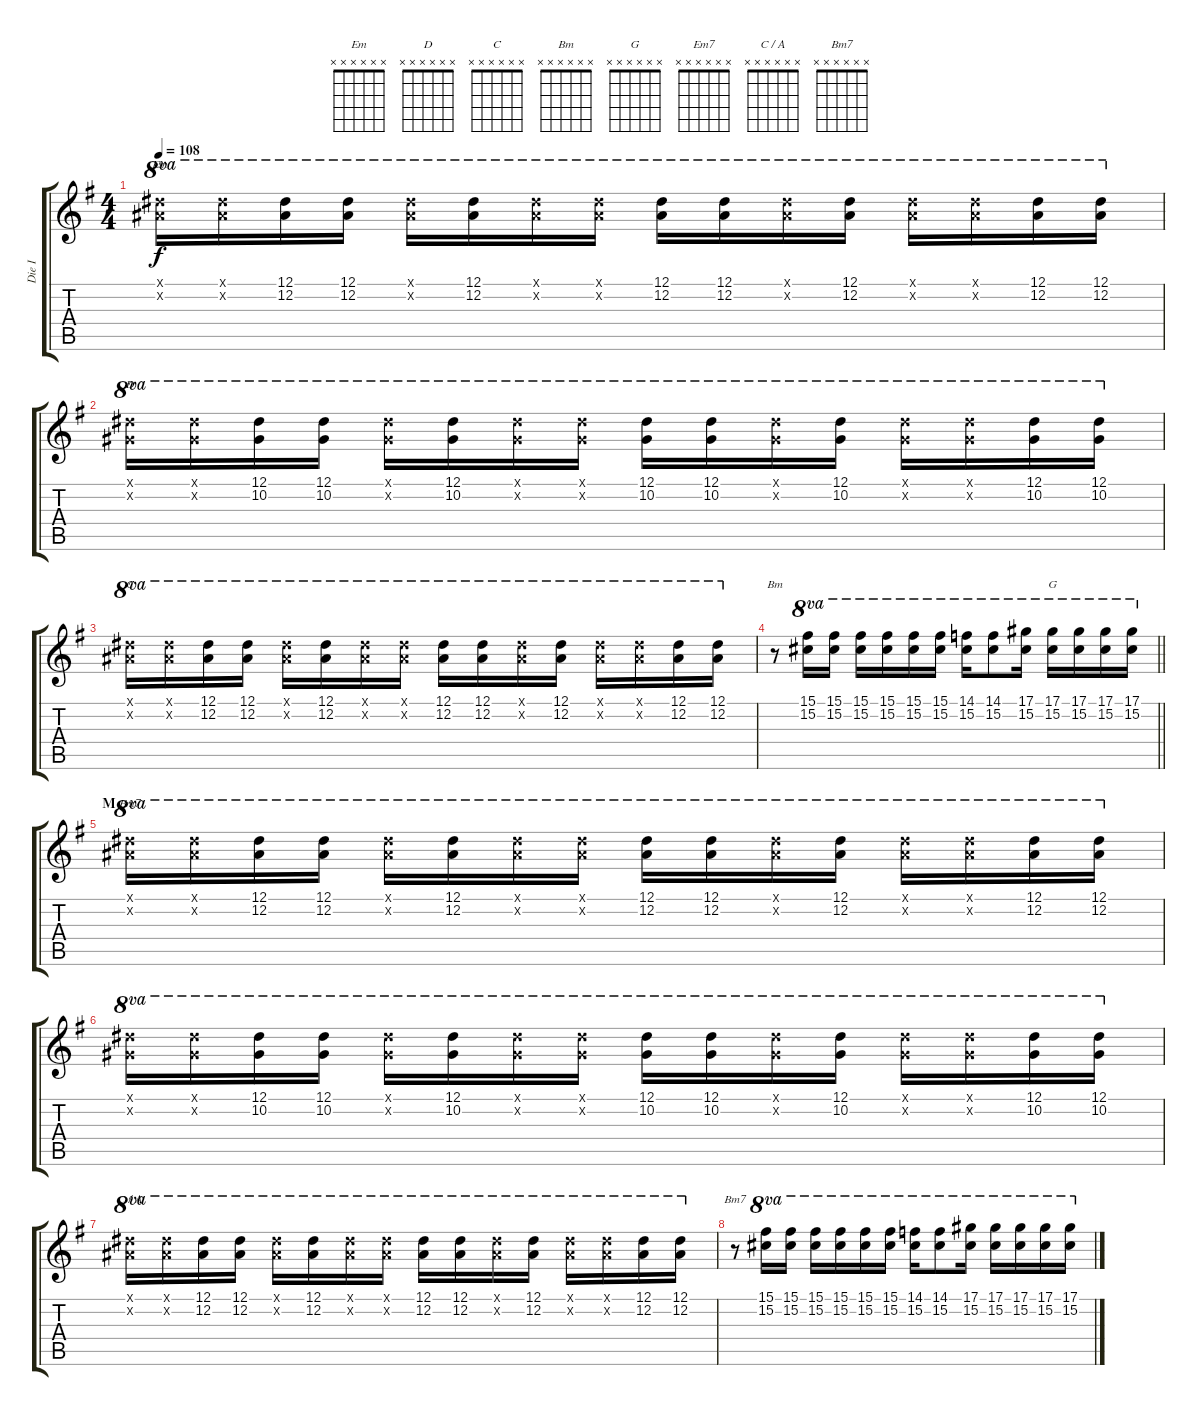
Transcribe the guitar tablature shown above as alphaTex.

\track ("Die I" "Die I") {instrument electricguitarclean}
\staff {score tabs}
\tuning (Eb4 Bb3 Gb3 Db3 Ab2 Db2) {hide}
\chord ("Em" x x x x x x)
\chord ("D" x x x x x x)
\chord ("C" x x x x x x)
\chord ("Bm" x x x x x x)
\chord ("G" x x x x x x)
\chord ("Em7" x x x x x x)
\chord ("C / A" x x x x x x)
\chord ("Bm7" x x x x x x)
\ts (4 4)
\tempo 108
\clef g2
\ks eminor
(12.1{x} 12.2{x}).16{ch "Em" ot 8va dy f} (12.1{x} 12.2{x}).16{ot 8va} (12.1 12.2).16{ot 8va} (12.1 12.2).16{ot 8va} (12.1{x} 12.2{x}).16{ot 8va} (12.1 12.2).16{ot 8va} (12.1{x} 12.2{x}).16{ot 8va} (12.1{x} 12.2{x}).16{ot 8va} (12.1 12.2).16{ot 8va} (12.1 12.2).16{ot 8va} (12.1{x} 12.2{x}).16{ot 8va} (12.1 12.2).16{ot 8va} (12.1{x} 12.2{x}).16{ot 8va} (12.1{x} 12.2{x}).16{ot 8va} (12.1 12.2).16{ot 8va} (12.1 12.2).16{ot 8va} |
(12.1{x} 10.2{x}).16{ch "D" ot 8va} (12.1{x} 10.2{x}).16{ot 8va} (12.1 10.2).16{ot 8va} (12.1 10.2).16{ot 8va} (12.1{x} 10.2{x}).16{ot 8va} (12.1 10.2).16{ot 8va} (12.1{x} 10.2{x}).16{ot 8va} (12.1{x} 10.2{x}).16{ot 8va} (12.1 10.2).16{ot 8va} (12.1 10.2).16{ot 8va} (12.1{x} 10.2{x}).16{ot 8va} (12.1 10.2).16{ot 8va} (12.1{x} 10.2{x}).16{ot 8va} (12.1{x} 10.2{x}).16{ot 8va} (12.1 10.2).16{ot 8va} (12.1 10.2).16{ot 8va} |
(12.1{x} 12.2{x}).16{ch "C" ot 8va} (12.1{x} 12.2{x}).16{ot 8va} (12.1 12.2).16{ot 8va} (12.1 12.2).16{ot 8va} (12.1{x} 12.2{x}).16{ot 8va} (12.1 12.2).16{ot 8va} (12.1{x} 12.2{x}).16{ot 8va} (12.1{x} 12.2{x}).16{ot 8va} (12.1 12.2).16{ot 8va} (12.1 12.2).16{ot 8va} (12.1{x} 12.2{x}).16{ot 8va} (12.1 12.2).16{ot 8va} (12.1{x} 12.2{x}).16{ot 8va} (12.1{x} 12.2{x}).16{ot 8va} (12.1 12.2).16{ot 8va} (12.1 12.2).16{ot 8va} |
\barLineRight lightlight
r.8{ch "Bm"} (15.1 15.2).16{ot 8va} (15.1 15.2).16{ot 8va} (15.1 15.2).16{ot 8va} (15.1 15.2).16{ot 8va} (15.1 15.2).16{ot 8va} (15.1 15.2).16{ot 8va} (14.1 15.2).16{ot 8va} (14.1 15.2).8{ot 8va} (17.1 15.2).16{ot 8va} (17.1 15.2).16{ch "G" ot 8va} (17.1 15.2).16{ot 8va} (17.1 15.2).16{ot 8va} (17.1 15.2).16{ot 8va} |
\section ("" "M")
(12.1{x} 12.2{x}).16{ch "Em7" ot 8va} (12.1{x} 12.2{x}).16{ot 8va} (12.1 12.2).16{ot 8va} (12.1 12.2).16{ot 8va} (12.1{x} 12.2{x}).16{ot 8va} (12.1 12.2).16{ot 8va} (12.1{x} 12.2{x}).16{ot 8va} (12.1{x} 12.2{x}).16{ot 8va} (12.1 12.2).16{ot 8va} (12.1 12.2).16{ot 8va} (12.1{x} 12.2{x}).16{ot 8va} (12.1 12.2).16{ot 8va} (12.1{x} 12.2{x}).16{ot 8va} (12.1{x} 12.2{x}).16{ot 8va} (12.1 12.2).16{ot 8va} (12.1 12.2).16{ot 8va} |
(12.1{x} 10.2{x}).16{ot 8va} (12.1{x} 10.2{x}).16{ot 8va} (12.1 10.2).16{ot 8va} (12.1 10.2).16{ot 8va} (12.1{x} 10.2{x}).16{ot 8va} (12.1 10.2).16{ot 8va} (12.1{x} 10.2{x}).16{ot 8va} (12.1{x} 10.2{x}).16{ot 8va} (12.1 10.2).16{ot 8va} (12.1 10.2).16{ot 8va} (12.1{x} 10.2{x}).16{ot 8va} (12.1 10.2).16{ot 8va} (12.1{x} 10.2{x}).16{ot 8va} (12.1{x} 10.2{x}).16{ot 8va} (12.1 10.2).16{ot 8va} (12.1 10.2).16{ot 8va} |
(12.1{x} 12.2{x}).16{ch "C / A" ot 8va} (12.1{x} 12.2{x}).16{ot 8va} (12.1 12.2).16{ot 8va} (12.1 12.2).16{ot 8va} (12.1{x} 12.2{x}).16{ot 8va} (12.1 12.2).16{ot 8va} (12.1{x} 12.2{x}).16{ot 8va} (12.1{x} 12.2{x}).16{ot 8va} (12.1 12.2).16{ot 8va} (12.1 12.2).16{ot 8va} (12.1{x} 12.2{x}).16{ot 8va} (12.1 12.2).16{ot 8va} (12.1{x} 12.2{x}).16{ot 8va} (12.1{x} 12.2{x}).16{ot 8va} (12.1 12.2).16{ot 8va} (12.1 12.2).16{ot 8va} |
r.8{ch "Bm7"} (15.1 15.2).16{ot 8va} (15.1 15.2).16{ot 8va} (15.1 15.2).16{ot 8va} (15.1 15.2).16{ot 8va} (15.1 15.2).16{ot 8va} (15.1 15.2).16{ot 8va} (14.1 15.2).16{ot 8va} (14.1 15.2).8{ot 8va} (17.1 15.2).16{ot 8va} (17.1 15.2).16{ot 8va} (17.1 15.2).16{ot 8va} (17.1 15.2).16{ot 8va} (17.1 15.2).16{ot 8va}
